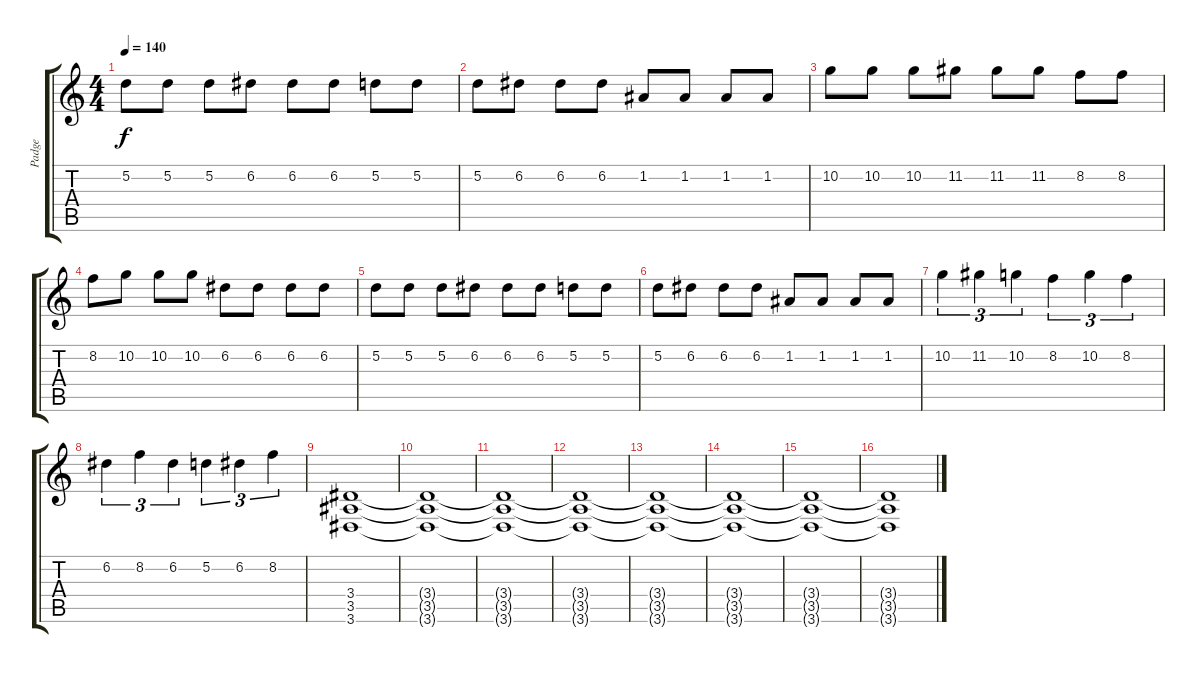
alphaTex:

\track ("Padge" "Padge") {instrument distortionguitar}
\staff {score tabs}
\tuning (D4 A3 F3 C3 G2 C2) {hide}
\ts (4 4)
\tempo 140
\clef g2
\ks c
5.2.8{dy f} 5.2.8 5.2.8 6.2.8 6.2.8 6.2.8 5.2.8 5.2.8 |
5.2.8 6.2.8 6.2.8 6.2.8 1.2.8 1.2.8 1.2.8 1.2.8 |
10.2.8 10.2.8 10.2.8 11.2.8 11.2.8 11.2.8 8.2.8 8.2.8 |
8.2.8 10.2.8 10.2.8 10.2.8 6.2.8 6.2.8 6.2.8 6.2.8 |
5.2.8 5.2.8 5.2.8 6.2.8 6.2.8 6.2.8 5.2.8 5.2.8 |
5.2.8 6.2.8 6.2.8 6.2.8 1.2.8 1.2.8 1.2.8 1.2.8 |
10.2.4{tu (3 2)} 11.2.4{tu (3 2)} 10.2.4{tu (3 2)} 8.2.4{tu (3 2)} 10.2.4{tu (3 2)} 8.2.4{tu (3 2)} |
6.2.4{tu (3 2)} 8.2.4{tu (3 2)} 6.2.4{tu (3 2)} 5.2.4{tu (3 2)} 6.2.4{tu (3 2)} 8.2.4{tu (3 2)} |
(3.4 3.5 3.6).1 |
(3.4{t} 3.5{t} 3.6{t}).1 |
(3.4{t} 3.5{t} 3.6{t}).1 |
(3.4{t} 3.5{t} 3.6{t}).1 |
(3.4{t} 3.5{t} 3.6{t}).1 |
(3.4{t} 3.5{t} 3.6{t}).1 |
(3.4{t} 3.5{t} 3.6{t}).1 |
(3.4{t} 3.5{t} 3.6{t}).1
